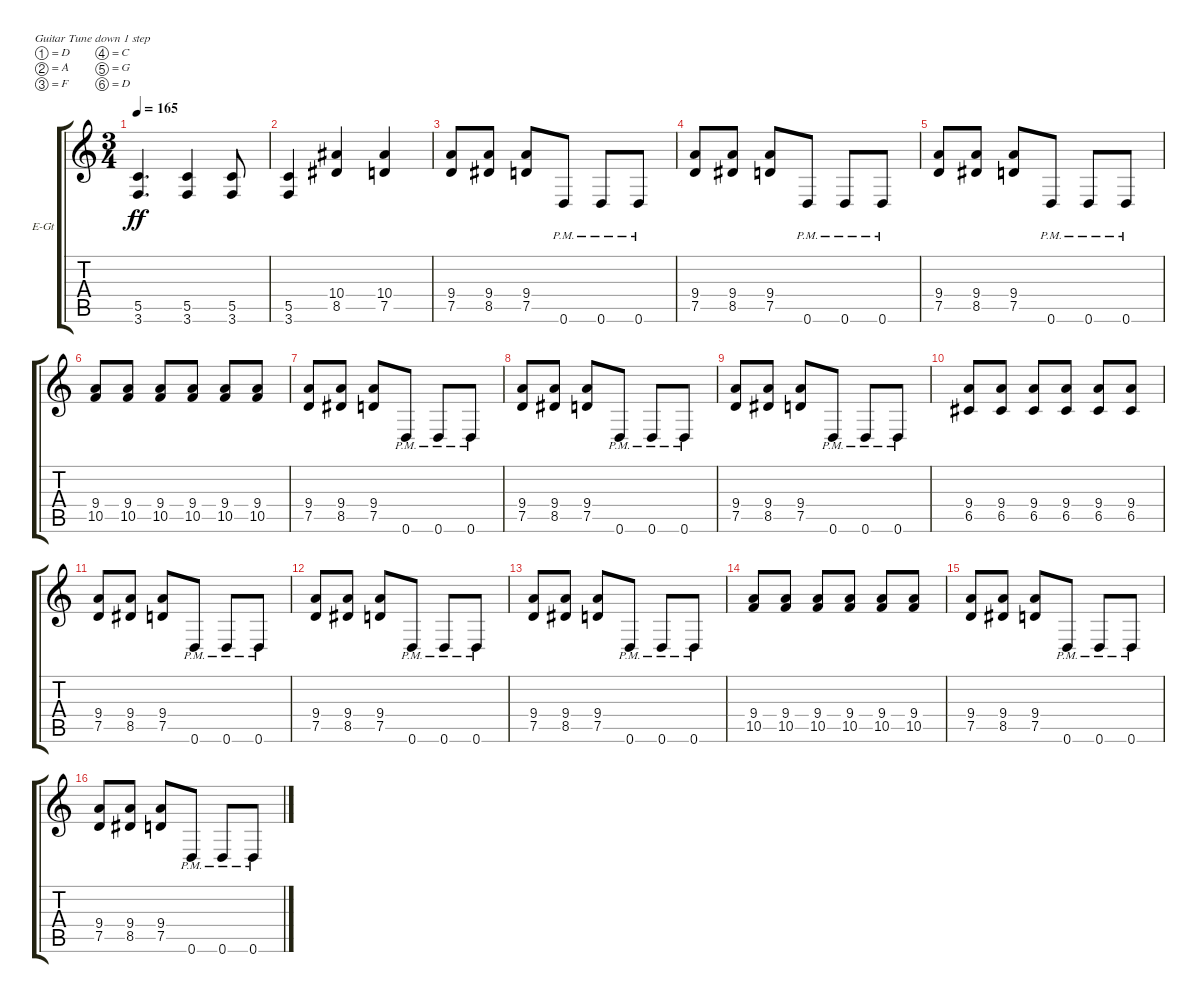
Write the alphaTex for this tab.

\bracketExtendMode groupsimilarinstruments
\firstSystemTrackNameOrientation horizontal
\otherSystemsTrackNameOrientation horizontal
\track ("Kaleb - Rhythm" "E-Gt") {instrument distortionguitar}
\staff {score tabs}
\tuning (D4 A3 F3 C3 G2 D2)
\ts (3 4)
\tempo 165
\clef g2
\ks c
(3.6 5.5).4{d dy ff} (3.6 5.5).4 (3.6 5.5).8 |
(3.6 5.5).4 (8.5 10.4).4 (7.5 10.4).4 |
(7.5 9.4).8 (8.5 9.4).8 (7.5 9.4).8 0.6{pm}.8 0.6{pm}.8 0.6{pm}.8 |
(7.5 9.4).8 (8.5 9.4).8 (7.5 9.4).8 0.6{pm}.8 0.6{pm}.8 0.6{pm}.8 |
(7.5 9.4).8 (8.5 9.4).8 (7.5 9.4).8 0.6{pm}.8 0.6{pm}.8 0.6{pm}.8 |
(9.4 10.5).8 (10.5 9.4).8 (10.5 9.4).8 (10.5 9.4).8 (10.5 9.4).8 (10.5 9.4).8 |
(7.5 9.4).8 (8.5 9.4).8 (7.5 9.4).8 0.6{pm}.8 0.6{pm}.8 0.6{pm}.8 |
(7.5 9.4).8 (8.5 9.4).8 (7.5 9.4).8 0.6{pm}.8 0.6{pm}.8 0.6{pm}.8 |
(7.5 9.4).8 (8.5 9.4).8 (7.5 9.4).8 0.6{pm}.8 0.6{pm}.8 0.6{pm}.8 |
(9.4 6.5).8 (6.5 9.4).8 (6.5 9.4).8 (6.5 9.4).8 (6.5 9.4).8 (6.5 9.4).8 |
(7.5 9.4).8 (8.5 9.4).8 (7.5 9.4).8 0.6{pm}.8 0.6{pm}.8 0.6{pm}.8 |
(7.5 9.4).8 (8.5 9.4).8 (7.5 9.4).8 0.6{pm}.8 0.6{pm}.8 0.6{pm}.8 |
(7.5 9.4).8 (8.5 9.4).8 (7.5 9.4).8 0.6{pm}.8 0.6{pm}.8 0.6{pm}.8 |
(9.4 10.5).8 (10.5 9.4).8 (10.5 9.4).8 (10.5 9.4).8 (10.5 9.4).8 (10.5 9.4).8 |
(7.5 9.4).8 (8.5 9.4).8 (7.5 9.4).8 0.6{pm}.8 0.6{pm}.8 0.6{pm}.8 |
(7.5 9.4).8 (8.5 9.4).8 (7.5 9.4).8 0.6{pm}.8 0.6{pm}.8 0.6{pm}.8
